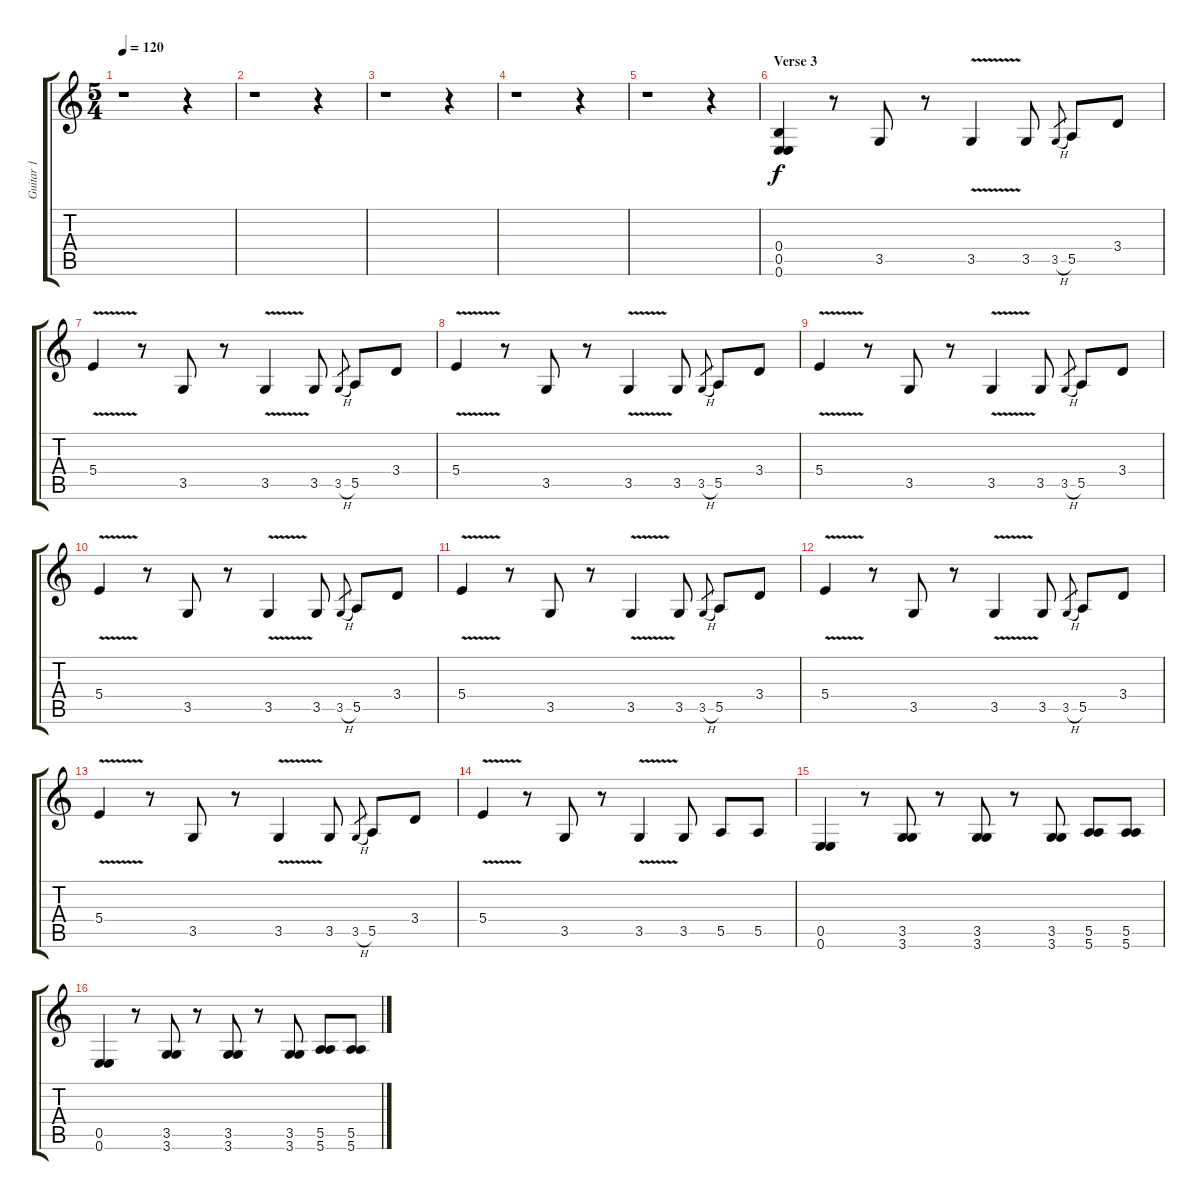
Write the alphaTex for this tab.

\track ("Guitar 1" "Guitar 1") {instrument overdrivenguitar}
\staff {score tabs}
\tuning (B3 B3 B3 B2 E2 E2) {hide}
\ts (5 4)
\tempo 120
\clef g2
\ks c
r.1{dy f} r.4 |
r.1 r.4 |
r.1 r.4 |
r.1 r.4 |
r.1 r.4 |
\section ("" "Verse 3")
(0.4 0.5 0.6).4 r.8 3.5.8 r.8 3.5{v}.4 3.5.8 3.5{h}.8{gr} 5.5.8 3.4.8 |
5.4{v}.4 r.8 3.5.8 r.8 3.5{v}.4 3.5.8 3.5{h}.8{gr} 5.5.8 3.4.8 |
5.4{v}.4 r.8 3.5.8 r.8 3.5{v}.4 3.5.8 3.5{h}.8{gr} 5.5.8 3.4.8 |
5.4{v}.4 r.8 3.5.8 r.8 3.5{v}.4 3.5.8 3.5{h}.8{gr} 5.5.8 3.4.8 |
5.4{v}.4 r.8 3.5.8 r.8 3.5{v}.4 3.5.8 3.5{h}.8{gr} 5.5.8 3.4.8 |
5.4{v}.4 r.8 3.5.8 r.8 3.5{v}.4 3.5.8 3.5{h}.8{gr} 5.5.8 3.4.8 |
5.4{v}.4 r.8 3.5.8 r.8 3.5{v}.4 3.5.8 3.5{h}.8{gr} 5.5.8 3.4.8 |
5.4{v}.4 r.8 3.5.8 r.8 3.5{v}.4 3.5.8 3.5{h}.8{gr} 5.5.8 3.4.8 |
5.4{v}.4 r.8 3.5.8 r.8 3.5{v}.4 3.5.8 5.5.8 5.5.8 |
(0.5 0.6).4 r.8 (3.5 3.6).8 r.8 (3.5 3.6).8 r.8 (3.5 3.6).8 (5.5 5.6).8 (5.5 5.6).8 |
(0.5 0.6).4 r.8 (3.5 3.6).8 r.8 (3.5 3.6).8 r.8 (3.5 3.6).8 (5.5 5.6).8 (5.5 5.6).8
